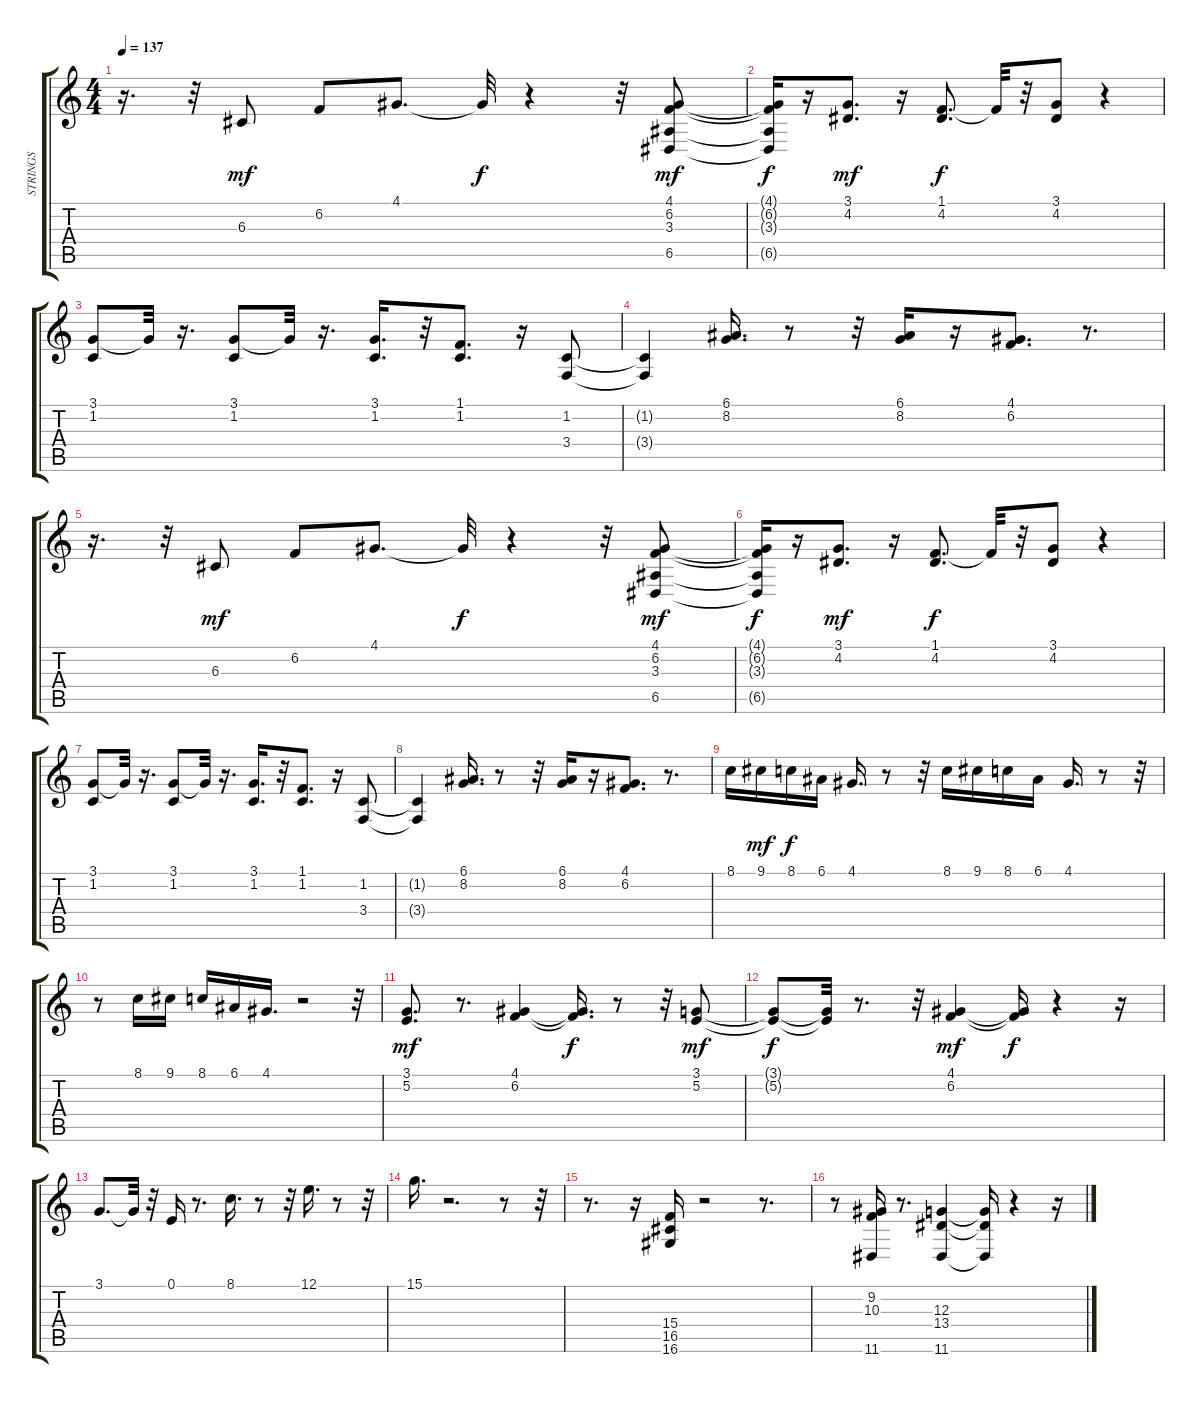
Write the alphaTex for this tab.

\track ("STRINGS " "STRINGS ") {instrument electricgrandpiano}
\staff {score tabs}
\tuning (E4 B3 G3 D3 A2 E2) {hide}
\ts (4 4)
\tempo 137
\clef g2
\ks c
r.16{d dy f} r.32 6.3.8{dy mf} 6.2.8 4.1.8{d} 4.1{t}.32{dy f} r.4 r.32 (4.1 6.2 3.3 6.5).8{dy mf} |
(4.1{t} 6.2{t} 3.3{t} 6.5{t}).16{dy f} r.16 (3.1 4.2).8{d dy mf} r.16 (1.1 4.2).8{d dy f} 1.1{t}.32 r.32 (3.1 4.2).8 r.4 |
(3.1 1.2).8 3.1{t}.32 r.16{d} (3.1 1.2).8 3.1{t}.32 r.16{d} (3.1 1.2).16{d} r.32 (1.1 1.2).8{d} r.16 (1.2 3.4).8 |
(1.2{t} 3.4{t}).4 (6.1 8.2).16{d} r.8 r.32 (6.1 8.2).16 r.16 (4.1 6.2).8{d} r.8{d} |
r.16{d} r.32 6.3.8{dy mf} 6.2.8 4.1.8{d} 4.1{t}.32{dy f} r.4 r.32 (4.1 6.2 3.3 6.5).8{dy mf} |
(4.1{t} 6.2{t} 3.3{t} 6.5{t}).16{dy f} r.16 (3.1 4.2).8{d dy mf} r.16 (1.1 4.2).8{d dy f} 1.1{t}.32 r.32 (3.1 4.2).8 r.4 |
(3.1 1.2).8 3.1{t}.32 r.16{d} (3.1 1.2).8 3.1{t}.32 r.16{d} (3.1 1.2).16{d} r.32 (1.1 1.2).8{d} r.16 (1.2 3.4).8 |
(1.2{t} 3.4{t}).4 (6.1 8.2).16{d} r.8 r.32 (6.1 8.2).16 r.16 (4.1 6.2).8{d} r.8{d} |
8.1.16 9.1.16{dy mf} 8.1.16{dy f} 6.1.16 4.1.16{d} r.8 r.32 8.1.16 9.1.16 8.1.16 6.1.16 4.1.16{d} r.8 r.32 |
r.8 8.1.16 9.1.16 8.1.16 6.1.16 4.1.16{d} r.2 r.32 |
(3.1 5.2).8{d dy mf} r.8{d} (4.1 6.2).4 (4.1{t} 6.2{t}).16{d dy f} r.8 r.32 (3.1 5.2).8{dy mf} |
(3.1{t} 5.2{t}).8{dy f} (3.1{t} 5.2{t}).32 r.8{d} r.32 (4.1 6.2).4{dy mf} (4.1{t} 6.2{t}).16{dy f} r.4 r.16 |
3.1.8{d} 3.1{t}.32 r.32 0.1.16 r.8{d} 8.1.16{d} r.8 r.32 12.1.16{d} r.8 r.32 |
15.1.16{d} r.2{d} r.8 r.32 |
r.8{d} r.16 (15.4 16.5 16.6).16 r.2 r.8{d} |
r.8 (9.2 10.3 11.6).16 r.8{d} (12.3 13.4 11.6).4 (12.3{t} 13.4{t} 11.6{t}).16 r.4 r.16
